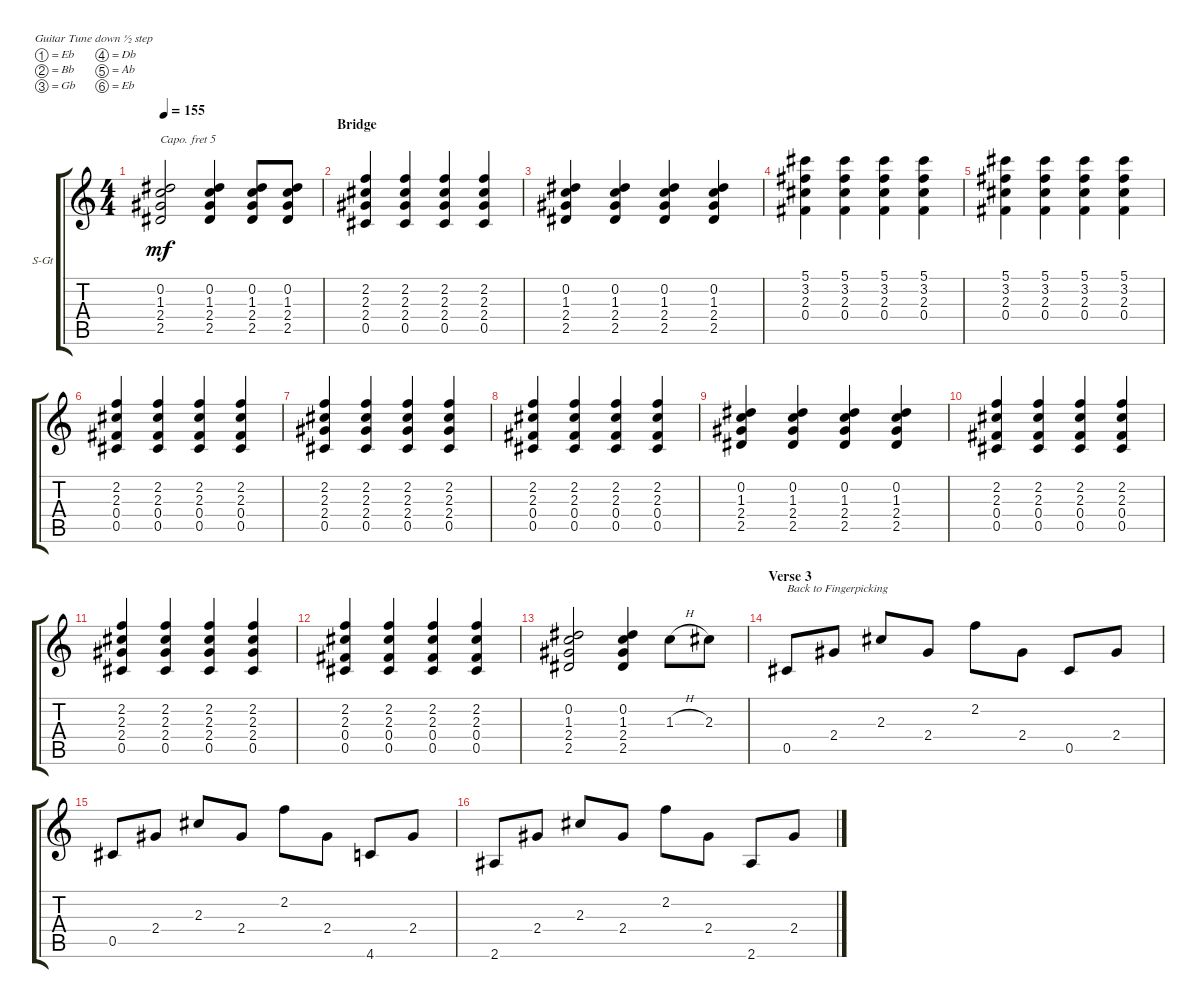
\defaultSystemsLayout 4
\bracketExtendMode groupsimilarinstruments
\firstSystemTrackNameOrientation horizontal
\otherSystemsTrackNameOrientation horizontal
\track ("Steel Guitar" "S-Gt") {instrument acousticguitarsteel}
\staff {score tabs}
\capo 5
\tuning (Eb4 Bb3 Gb3 Db3 Ab2 Eb2)
\ts (4 4)
\tempo 155
\clef g2
\ks c
(2.5 2.4 1.3 0.2).2{dy mf} (2.5 2.4 1.3 0.2).4 (2.5 2.4 1.3 0.2).8 (2.5 2.4 1.3 0.2).8 |
\section ("" "Bridge")
(0.5 2.4 2.3 2.2).4 (0.5 2.4 2.3 2.2).4 (0.5 2.4 2.3 2.2).4 (0.5 2.4 2.3 2.2).4 |
(2.5 2.4 1.3 0.2).4 (2.5 2.4 1.3 0.2).4 (2.5 2.4 1.3 0.2).4 (2.5 2.4 1.3 0.2).4 |
(0.4 2.3 3.2 5.1).4 (0.4 2.3 3.2 5.1).4 (0.4 2.3 3.2 5.1).4 (0.4 2.3 3.2 5.1).4 |
(0.4 2.3 3.2 5.1).4 (0.4 2.3 3.2 5.1).4 (0.4 2.3 3.2 5.1).4 (0.4 2.3 3.2 5.1).4 |
(0.5 0.4 2.3 2.2).4 (0.5 0.4 2.3 2.2).4 (0.5 0.4 2.3 2.2).4 (0.5 0.4 2.3 2.2).4 |
(0.5 2.4 2.3 2.2).4 (0.5 2.4 2.3 2.2).4 (0.5 2.4 2.3 2.2).4 (0.5 2.4 2.3 2.2).4 |
(0.5 0.4 2.3 2.2).4 (0.5 0.4 2.3 2.2).4 (0.5 0.4 2.3 2.2).4 (0.5 0.4 2.3 2.2).4 |
(2.5 2.4 1.3 0.2).4 (2.5 2.4 1.3 0.2).4 (2.5 2.4 1.3 0.2).4 (2.5 2.4 1.3 0.2).4 |
(0.5 0.4 2.3 2.2).4 (0.5 0.4 2.3 2.2).4 (0.5 0.4 2.3 2.2).4 (0.5 0.4 2.3 2.2).4 |
(0.5 2.4 2.3 2.2).4 (0.5 2.4 2.3 2.2).4 (0.5 2.4 2.3 2.2).4 (0.5 2.4 2.3 2.2).4 |
(0.5 0.4 2.3 2.2).4 (0.5 0.4 2.3 2.2).4 (0.5 0.4 2.3 2.2).4 (0.5 0.4 2.3 2.2).4 |
(2.5 2.4 1.3 0.2).2 (2.5 2.4 1.3 0.2).4 1.3{h}.8 2.3.8 |
\section ("" "Verse 3")
0.5.8{txt "Back to Fingerpicking"} 2.4.8 2.3.8 2.4.8 2.2.8 2.4.8 0.5.8 2.4.8 |
0.5.8 2.4.8 2.3.8 2.4.8 2.2.8 2.4.8 4.6.8 2.4.8 |
2.6.8 2.4.8 2.3.8 2.4.8 2.2.8 2.4.8 2.6.8 2.4.8
